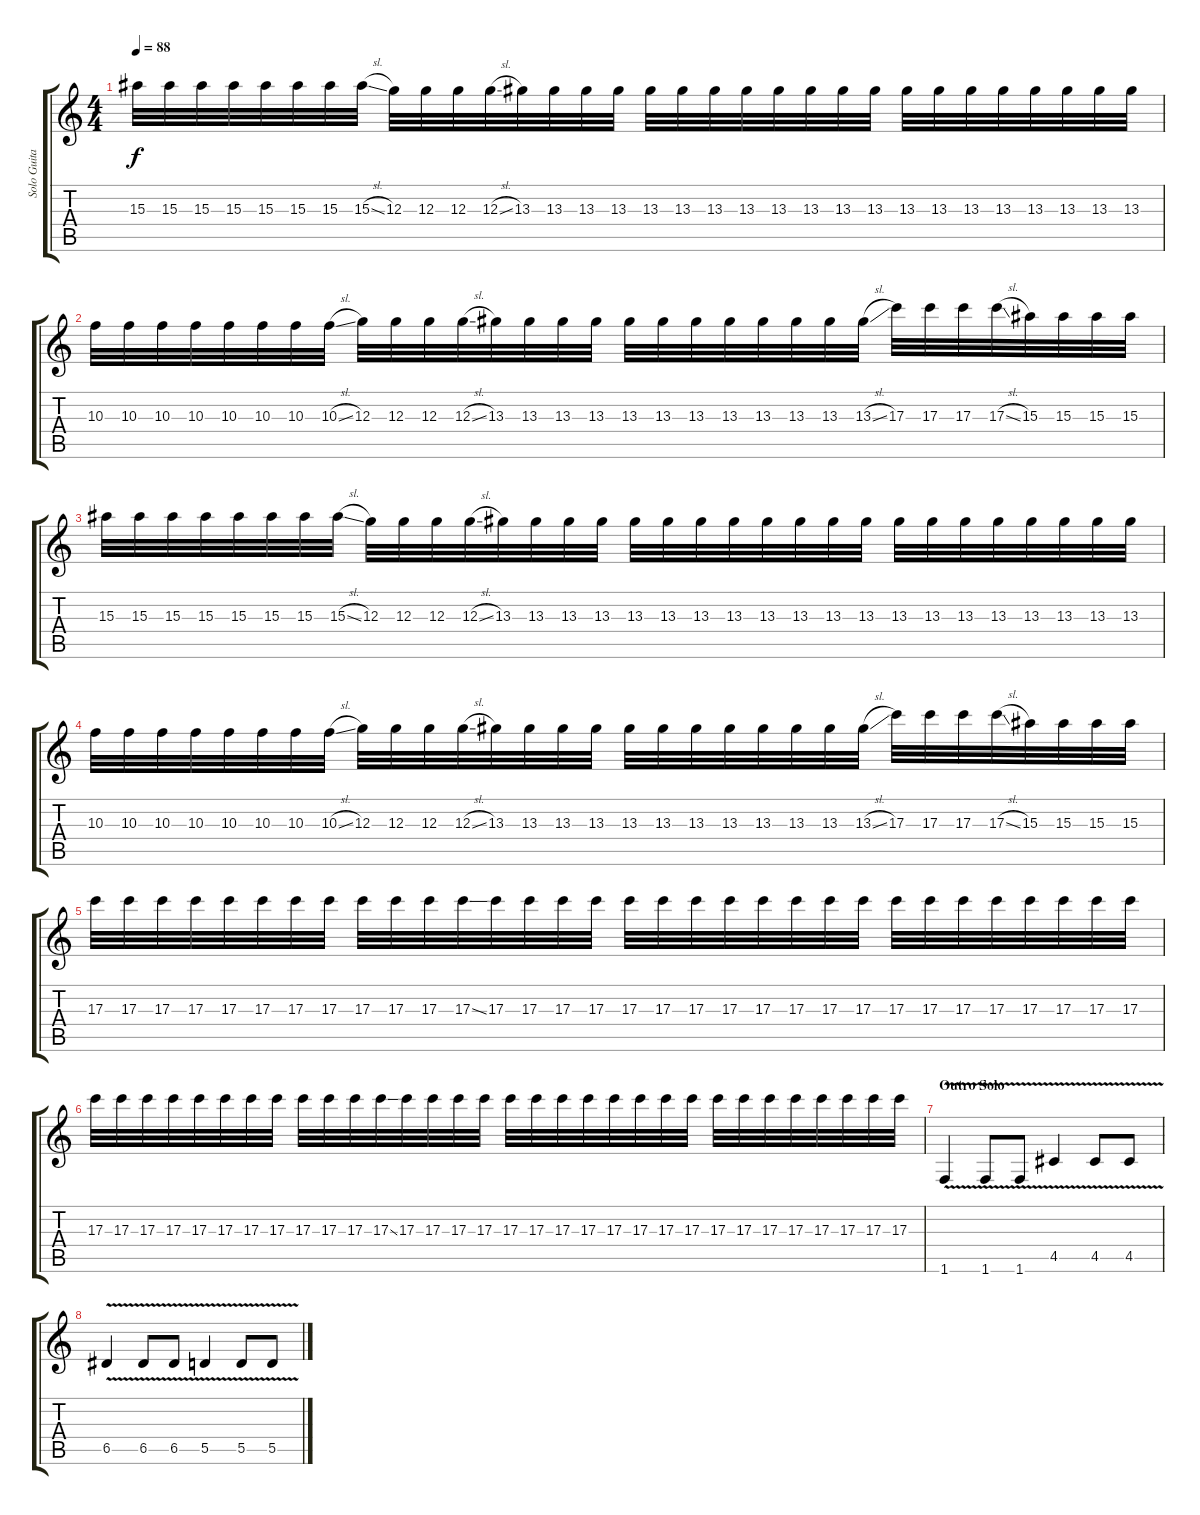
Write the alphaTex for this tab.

\track ("Solo Guitar" "Solo Guita") {instrument distortionguitar}
\staff {score tabs}
\tuning (E4 B3 G3 D3 A2 E2) {hide}
\ts (4 4)
\tempo 88
\clef g2
\ks c
15.3.32{dy f} 15.3.32 15.3.32 15.3.32 15.3.32 15.3.32 15.3.32 15.3{sl}.32 12.3.32 12.3.32 12.3.32 12.3{sl}.32 13.3.32 13.3.32 13.3.32 13.3.32 13.3.32 13.3.32 13.3.32 13.3.32 13.3.32 13.3.32 13.3.32 13.3.32 13.3.32 13.3.32 13.3.32 13.3.32 13.3.32 13.3.32 13.3.32 13.3.32 |
10.3.32 10.3.32 10.3.32 10.3.32 10.3.32 10.3.32 10.3.32 10.3{sl}.32 12.3.32 12.3.32 12.3.32 12.3{sl}.32 13.3.32 13.3.32 13.3.32 13.3.32 13.3.32 13.3.32 13.3.32 13.3.32 13.3.32 13.3.32 13.3.32 13.3{sl}.32 17.3.32 17.3.32 17.3.32 17.3{sl}.32 15.3.32 15.3.32 15.3.32 15.3.32 |
15.3.32 15.3.32 15.3.32 15.3.32 15.3.32 15.3.32 15.3.32 15.3{sl}.32 12.3.32 12.3.32 12.3.32 12.3{sl}.32 13.3.32 13.3.32 13.3.32 13.3.32 13.3.32 13.3.32 13.3.32 13.3.32 13.3.32 13.3.32 13.3.32 13.3.32 13.3.32 13.3.32 13.3.32 13.3.32 13.3.32 13.3.32 13.3.32 13.3.32 |
10.3.32 10.3.32 10.3.32 10.3.32 10.3.32 10.3.32 10.3.32 10.3{sl}.32 12.3.32 12.3.32 12.3.32 12.3{sl}.32 13.3.32 13.3.32 13.3.32 13.3.32 13.3.32 13.3.32 13.3.32 13.3.32 13.3.32 13.3.32 13.3.32 13.3{sl}.32 17.3.32 17.3.32 17.3.32 17.3{sl}.32 15.3.32 15.3.32 15.3.32 15.3.32 |
17.3.32 17.3.32 17.3.32 17.3.32 17.3.32 17.3.32 17.3.32 17.3.32 17.3.32 17.3.32 17.3.32 17.3{ss}.32 17.3.32 17.3.32 17.3.32 17.3.32 17.3.32 17.3.32 17.3.32 17.3.32 17.3.32 17.3.32 17.3.32 17.3.32 17.3.32 17.3.32 17.3.32 17.3.32 17.3.32 17.3.32 17.3.32 17.3.32 |
17.3.32 17.3.32 17.3.32 17.3.32 17.3.32 17.3.32 17.3.32 17.3.32 17.3.32 17.3.32 17.3.32 17.3{ss}.32 17.3.32 17.3.32 17.3.32 17.3.32 17.3.32 17.3.32 17.3.32 17.3.32 17.3.32 17.3.32 17.3.32 17.3.32 17.3.32 17.3.32 17.3.32 17.3.32 17.3.32 17.3.32 17.3.32 17.3.32 |
\section ("" "Outro Solo")
1.6{v}.4{volume 16} 1.6{v}.8 1.6{v}.8 4.5{v}.4 4.5{v}.8 4.5{v}.8 |
6.5{v}.4 6.5{v}.8 6.5{v}.8 5.5{v}.4 5.5{v}.8 5.5{v}.8
